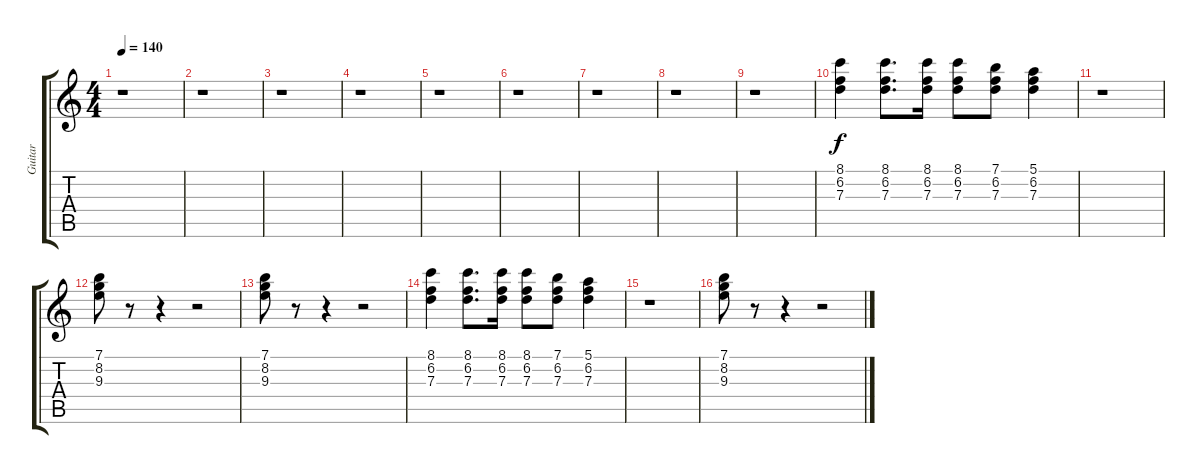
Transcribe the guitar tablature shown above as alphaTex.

\track ("Guitar" "Guitar") {instrument distortionguitar}
\staff {score tabs}
\tuning (E4 B3 G3 D3 A2 E2) {hide}
\ts (4 4)
\tempo 140
\clef g2
\ks c
r.1{dy f} |
r.1 |
r.1 |
r.1 |
r.1 |
r.1 |
r.1 |
r.1 |
r.1 |
(8.1 6.2 7.3).4 (8.1 6.2 7.3).8{d} (8.1 6.2 7.3).16 (8.1 6.2 7.3).8 (7.1 6.2 7.3).8 (5.1 6.2 7.3).4 |
r.1 |
(7.1 8.2 9.3).8 r.8 r.4 r.2 |
(7.1 8.2 9.3).8 r.8 r.4 r.2 |
(8.1 6.2 7.3).4 (8.1 6.2 7.3).8{d} (8.1 6.2 7.3).16 (8.1 6.2 7.3).8 (7.1 6.2 7.3).8 (5.1 6.2 7.3).4 |
r.1 |
(7.1 8.2 9.3).8 r.8 r.4 r.2
